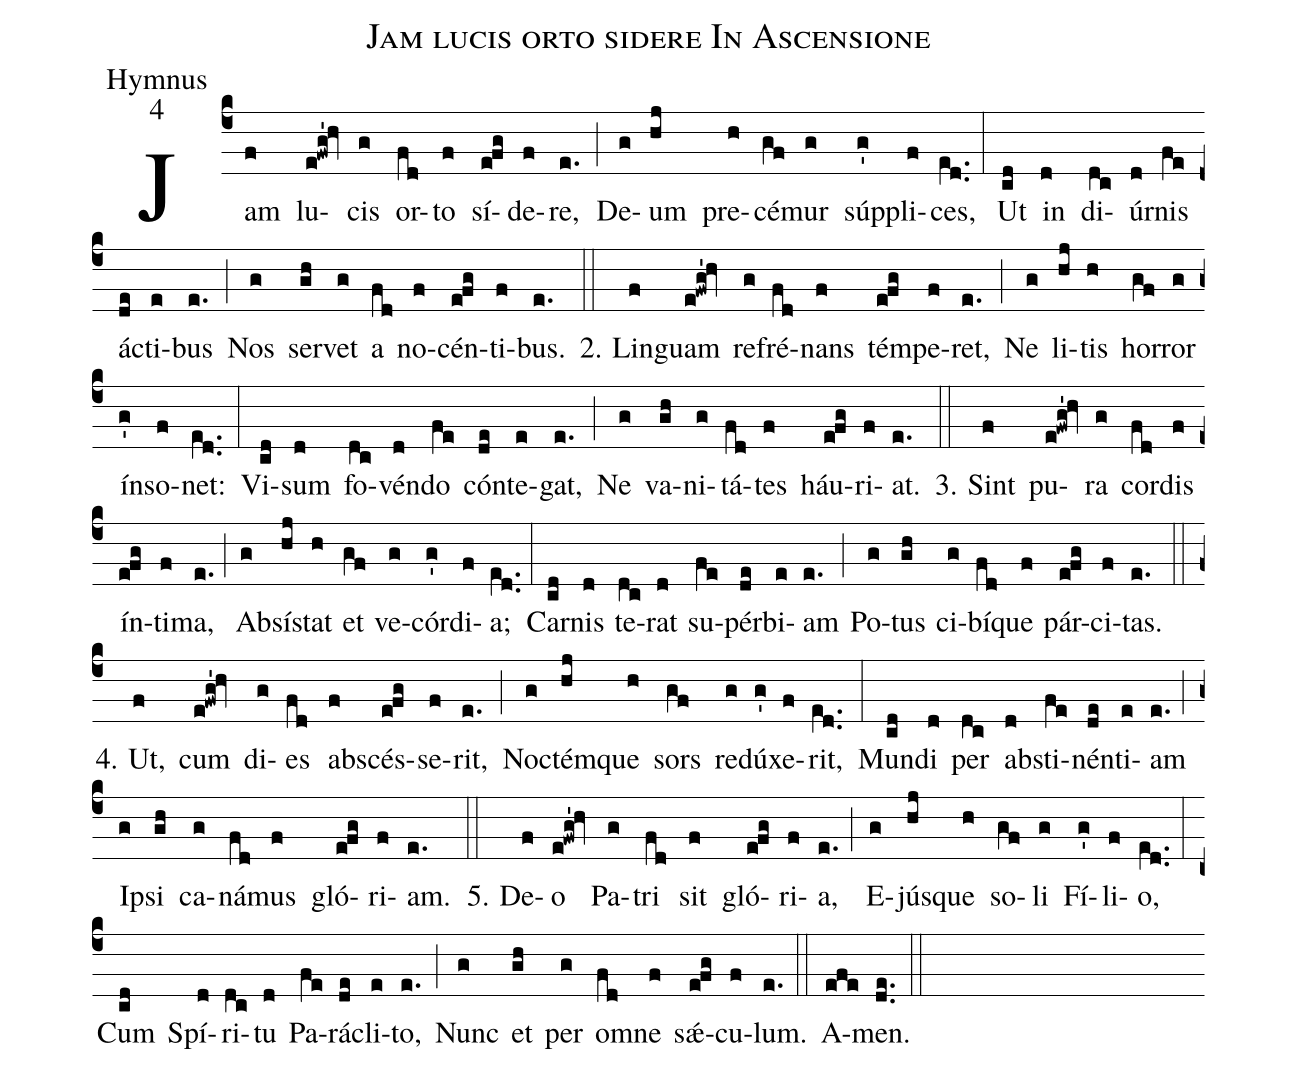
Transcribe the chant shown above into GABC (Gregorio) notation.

name:Jam lucis orto sidere In Ascensione;
office-part:Hymnus;
mode:4;
%%
(c4)Jam(f) lu(e!fwg'!hv)cis(g) or(fd)to(f) sí(efg)de(f)re,(e.) (;)
De(g)um(hj) pre(h)cé(gf)mur(g) súp(g')pli(f)ces,(e[ll:1]d..) (:)
Ut(cd) in(d) di(dc)úr(d)nis(fe) á(de)cti(e)bus(e.) (;)
Nos(g) ser(gh)vet(g) a(fd) no(f)cén(efg)ti(f)bus.(e.) (::)

2. Lin(f)guam(e!fwg'!hv) re(g)fré(fd)nans(f) tém(efg)pe(f)ret,(e.) (;)
Ne(g) li(hj)tis(h) hor(gf)ror(g) ín(g')so(f)net:(e[ll:1]d..) (:)
Vi(cd)sum(d) fo(dc)vén(d)do(fe) cón(de)te(e)gat,(e.) (;)
Ne(g) va(gh)ni(g)tá(fd)tes(f) háu(efg)ri(f)at.(e.) (::)

3. Sint(f) pu(e!fwg'!hv)ra(g) cor(fd)dis(f) ín(efg)ti(f)ma,(e.) (;)
Ab(g)sí(hj)stat(h) et(gf) ve(g)cór(g')di(f)a;(e[ll:1]d..) (:)
Car(cd)nis(d) te(dc)rat(d) su(fe)pér(de)bi(e)am(e.) (;)
Po(g)tus(gh) ci(g)bí(fd)que(f) pár(efg)ci(f)tas.(e.) (::)

4. Ut,(f) cum(e!fwg'!hv) di(g)es(fd) ab(f)scés(efg)se(f)rit,(e.) (;)
No(g)ctém(hj)que(h) sors(gf) re(g)dú(g')xe(f)rit,(e[ll:1]d..) (:)
Mun(cd)di(d) per(dc) ab(d)sti(fe)nén(de)ti(e)am(e.) (;)
I(g)psi(gh) ca(g)ná(fd)mus(f) gló(efg)ri(f)am.(e.) (::)

5. De(f)o(e!fwg'!hv) Pa(g)tri(fd) sit(f) gló(efg)ri(f)a,(e.) (;)
E(g)jús(hj)que(h) so(gf)li(g) Fí(g')li(f)o,(e[ll:1]d..) (:)
Cum(cd) Spí(d)ri(dc)tu(d) Pa(fe)rá(de)cli(e)to,(e.) (;)
Nunc(g) et(gh) per(g) om(fd)ne(f) sǽ(efg)cu(f)lum.(e.) (::)
A(efe)men.(de..) (::)
